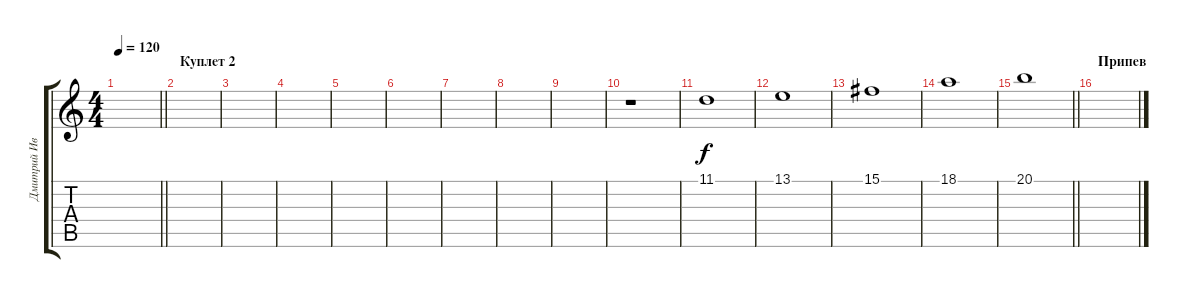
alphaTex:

\track ("Дмитрий Иванов        (Синтезатор)" "Дмитрий Ив") {instrument taikodrum}
\staff {score tabs}
\tuning (Eb4 Bb3 Gb3 Db3 Ab2 Eb2) {hide}
\ts (4 4)
\tempo 120
\clef g2
\barLineRight lightlight
\ks c
|
\section ("" "Куплет 2")
|
|
|
|
|
|
|
|
r.1{volume 14 instrument tubularbells} |
11.1.1 |
13.1.1 |
15.1.1 |
18.1.1 |
\barLineRight lightlight
20.1.1 |
\section ("" "Припев")
